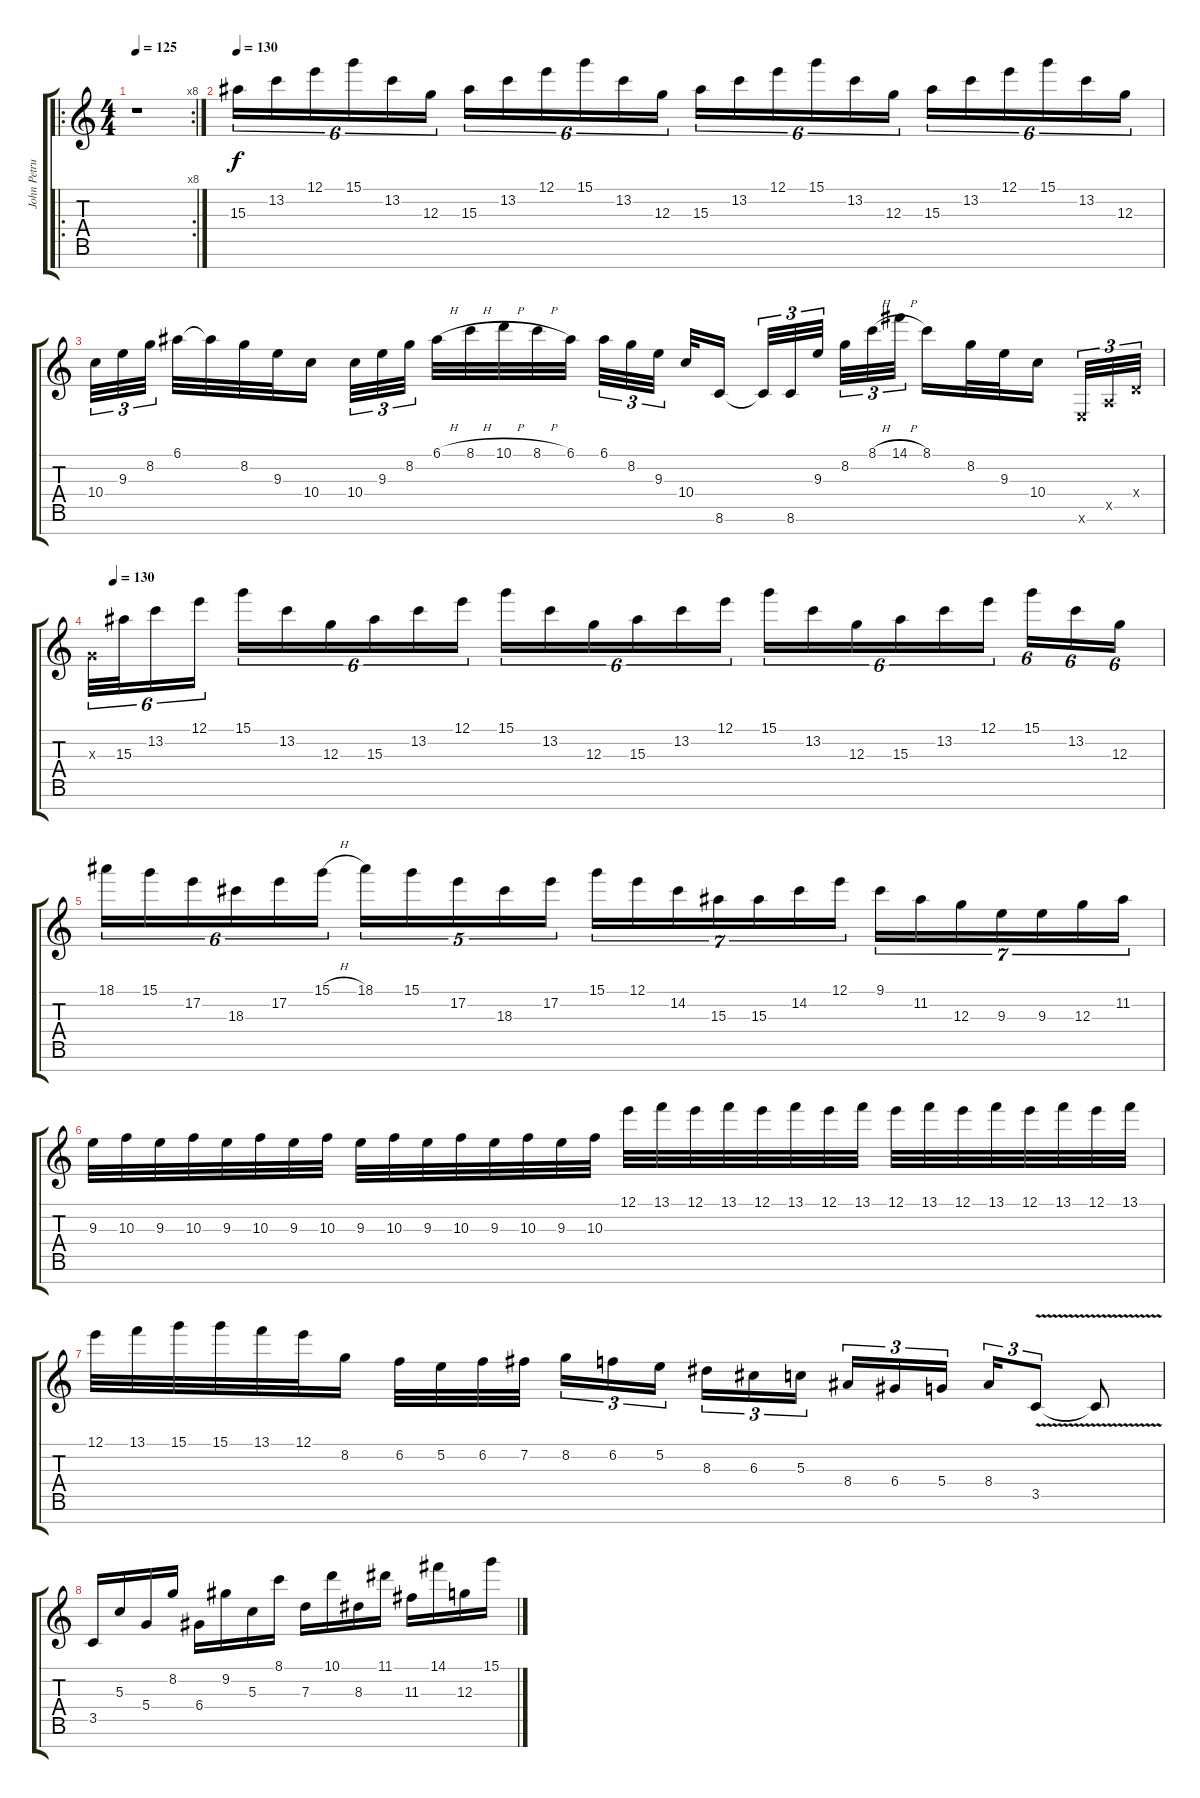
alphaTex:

\track ("John Petrucci" "John Petru") {instrument distortionguitar}
\staff {score tabs}
\tuning (E4 B3 G3 D3 A2 E2 B1) {hide}
\ro
\rc 8
\ts (4 4)
\tempo 125
\clef g2
\ks c
r.1{dy f} |
\tempo 130
15.3.16{tu (6 4)} 13.2.16{tu (6 4)} 12.1.16{tu (6 4)} 15.1.16{tu (6 4)} 13.2.16{tu (6 4)} 12.3.16{tu (6 4)} 15.3.16{tu (6 4)} 13.2.16{tu (6 4)} 12.1.16{tu (6 4)} 15.1.16{tu (6 4)} 13.2.16{tu (6 4)} 12.3.16{tu (6 4)} 15.3.16{tu (6 4)} 13.2.16{tu (6 4)} 12.1.16{tu (6 4)} 15.1.16{tu (6 4)} 13.2.16{tu (6 4)} 12.3.16{tu (6 4)} 15.3.16{tu (6 4)} 13.2.16{tu (6 4)} 12.1.16{tu (6 4)} 15.1.16{tu (6 4)} 13.2.16{tu (6 4)} 12.3.16{tu (6 4)} |
10.4.32{tu (3 2)} 9.3.32{tu (3 2)} 8.2.32{tu (3 2)} 6.1.32 6.1{t}.32 8.2.32 9.3.32 10.4.16 10.4.32{tu (3 2)} 9.3.32{tu (3 2)} 8.2.32{tu (3 2)} 6.1{h}.32 8.1{h}.32 10.1{h}.32 8.1{h}.32 6.1.32 6.1.32{tu (3 2)} 8.2.32{tu (3 2)} 9.3.32{tu (3 2)} 10.4.32 8.6.16 8.6{t}.32{tu (3 2)} 8.6.32{tu (3 2)} 9.3.32{tu (3 2)} 8.2.32{tu (3 2)} 8.1{h}.32{tu (3 2)} 14.1{h}.32{tu (3 2)} 8.1.16 8.2.32 9.3.32 10.4.16 0.6{x}.32{tu (3 2)} 0.5{x}.32{tu (3 2)} 0.4{x}.32{tu (3 2)} |
\tempo (130 0.020833333333333332)
0.3{x}.32{tu (6 4)} 15.3.32{tu (6 4)} 13.2.16{tu (6 4)} 12.1.16{tu (6 4)} 15.1.16{tu (6 4)} 13.2.16{tu (6 4)} 12.3.16{tu (6 4)} 15.3.16{tu (6 4)} 13.2.16{tu (6 4)} 12.1.16{tu (6 4)} 15.1.16{tu (6 4)} 13.2.16{tu (6 4)} 12.3.16{tu (6 4)} 15.3.16{tu (6 4)} 13.2.16{tu (6 4)} 12.1.16{tu (6 4)} 15.1.16{tu (6 4)} 13.2.16{tu (6 4)} 12.3.16{tu (6 4)} 15.3.16{tu (6 4)} 13.2.16{tu (6 4)} 12.1.16{tu (6 4)} 15.1.16{tu (6 4)} 13.2.16{tu (6 4)} 12.3.16{tu (6 4)} |
18.1.16{tu (6 4)} 15.1.16{tu (6 4)} 17.2.16{tu (6 4)} 18.3.16{tu (6 4)} 17.2.16{tu (6 4)} 15.1{h}.16{tu (6 4)} 18.1.16{tu (5 4)} 15.1.16{tu (5 4)} 17.2.16{tu (5 4)} 18.3.16{tu (5 4)} 17.2.16{tu (5 4)} 15.1.16{tu (7 4)} 12.1.16{tu (7 4)} 14.2.16{tu (7 4)} 15.3.16{tu (7 4)} 15.3.16{tu (7 4)} 14.2.16{tu (7 4)} 12.1.16{tu (7 4)} 9.1.16{tu (7 4)} 11.2.16{tu (7 4)} 12.3.16{tu (7 4)} 9.3.16{tu (7 4)} 9.3.16{tu (7 4)} 12.3.16{tu (7 4)} 11.2.16{tu (7 4)} |
9.3.32 10.3.32 9.3.32 10.3.32 9.3.32 10.3.32 9.3.32 10.3.32 9.3.32 10.3.32 9.3.32 10.3.32 9.3.32 10.3.32 9.3.32 10.3.32 12.1.32 13.1.32 12.1.32 13.1.32 12.1.32 13.1.32 12.1.32 13.1.32 12.1.32 13.1.32 12.1.32 13.1.32 12.1.32 13.1.32 12.1.32 13.1.32 |
12.1.32 13.1.32 15.1.32 15.1.32 13.1.32 12.1.32 8.2.16 6.2.32 5.2.32 6.2.32 7.2.32 8.2.16{tu (3 2)} 6.2.16{tu (3 2)} 5.2.16{tu (3 2)} 8.3.16{tu (3 2)} 6.3.16{tu (3 2)} 5.3.16{tu (3 2)} 8.4.16{tu (3 2)} 6.4.16{tu (3 2)} 5.4.16{tu (3 2)} 8.4.16{tu (3 2)} 3.5{v}.8{tu (3 2)} 3.5{t}.8 |
3.5.16 5.3.16 5.4.16 8.2.16 6.4.16 9.2.16 5.3.16 8.1.16 7.3.16 10.1.16 8.3.16 11.1.16 11.3.16 14.1.16 12.3.16 15.1.16
